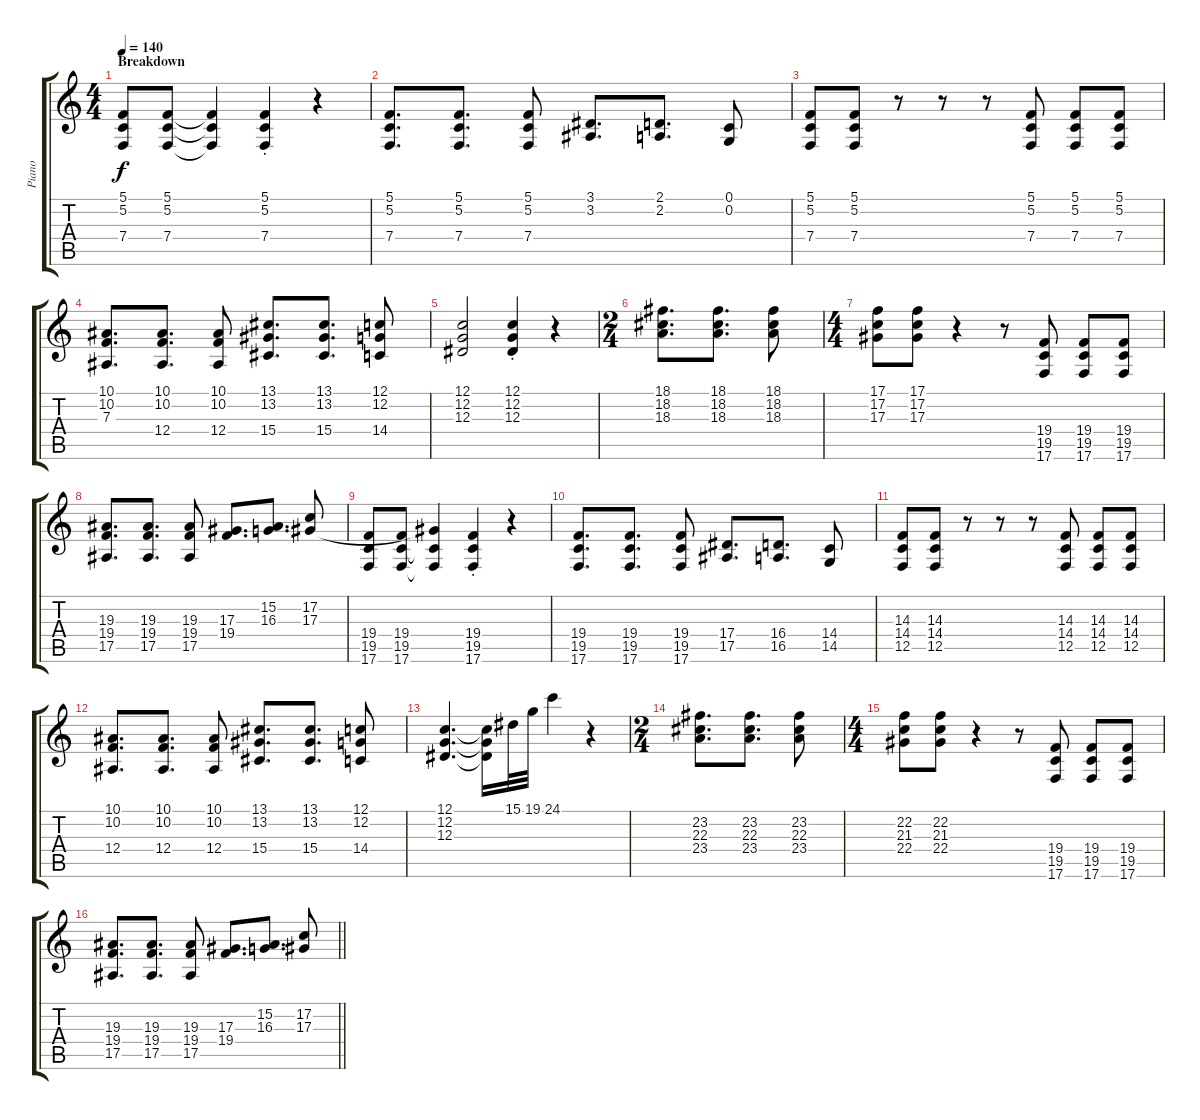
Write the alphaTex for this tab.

\track ("Piano" "Piano") {instrument acousticgrandpiano}
\staff {score tabs}
\tuning (C4 G3 Eb3 Bb2 F2 C2) {hide}
\ts (4 4)
\section ("" "Breakdown")
\tempo 140
\clef g2
\ks c
(5.1 5.2 7.4).8{dy f} (5.1 5.2 7.4).8 (5.1{t} 5.2{t} 7.4{t}).4 (5.1{st} 5.2{st} 7.4{st}).4 r.4 |
(5.1 5.2 7.4).8{d} (5.1 5.2 7.4).8{d} (5.1 5.2 7.4).8 (3.1 3.2).8{d} (2.1 2.2).8{d} (0.1 0.2).8 |
(5.1 5.2 7.4).8 (5.1 5.2 7.4).8 r.8 r.8 r.8 (5.1 5.2 7.4).8 (5.1 5.2 7.4).8 (5.1 5.2 7.4).8 |
(10.1 10.2 7.3).8{d} (10.1 10.2 12.4).8{d} (10.1 10.2 12.4).8 (13.1 13.2 15.4).8{d} (13.1 13.2 15.4).8{d} (12.1 12.2 14.4).8 |
(12.1 12.2 12.3).2 (12.1{st} 12.2{st} 12.3{st}).4 r.4 |
\ts (2 4)
(18.1 18.2 18.3).8{d} (18.1 18.2 18.3).8{d} (18.1 18.2 18.3).8 |
\ts (4 4)
(17.1 17.2 17.3).8 (17.1 17.2 17.3).8 r.4 r.8 (19.4 19.5 17.6).8 (19.4 19.5 17.6).8 (19.4 19.5 17.6).8 |
(19.3 19.4 17.5).8{d} (19.3 19.4 17.5).8{d} (19.3 19.4 17.5).8 (17.3 19.4).8{d} (15.2 16.3).8{d} (17.2 17.3).8 |
(19.4 19.5 17.6).8 (19.4 19.5 17.6).8 (17.3{t} 19.5{t} 17.6{t}).4 (19.4{st} 19.5{st} 17.6{st}).4 r.4 |
(19.4 19.5 17.6).8{d} (19.4 19.5 17.6).8{d} (19.4 19.5 17.6).8 (17.4 17.5).8{d} (16.4 16.5).8{d} (14.4 14.5).8 |
(14.3 14.4 12.5).8 (14.3 14.4 12.5).8 r.8 r.8 r.8 (14.3 14.4 12.5).8 (14.3 14.4 12.5).8 (14.3 14.4 12.5).8 |
(10.1 10.2 12.4).8{d} (10.1 10.2 12.4).8{d} (10.1 10.2 12.4).8 (13.1 13.2 15.4).8{d} (13.1 13.2 15.4).8{d} (12.1 12.2 14.4).8 |
(12.1 12.2 12.3).4{d} (12.1{t} 12.2{t} 12.3{t}).16 15.1.32 19.1.32 24.1.4 r.4 |
\ts (2 4)
(23.2 22.3 23.4).8{d} (23.2 22.3 23.4).8{d} (23.2 22.3 23.4).8 |
\ts (4 4)
(22.2 21.3 22.4).8 (22.2 21.3 22.4).8 r.4 r.8 (19.4 19.5 17.6).8 (19.4 19.5 17.6).8 (19.4 19.5 17.6).8 |
\barLineRight lightlight
(19.3 19.4 17.5).8{d} (19.3 19.4 17.5).8{d} (19.3 19.4 17.5).8 (17.3 19.4).8{d} (15.2 16.3).8{d} (17.2 17.3).8
